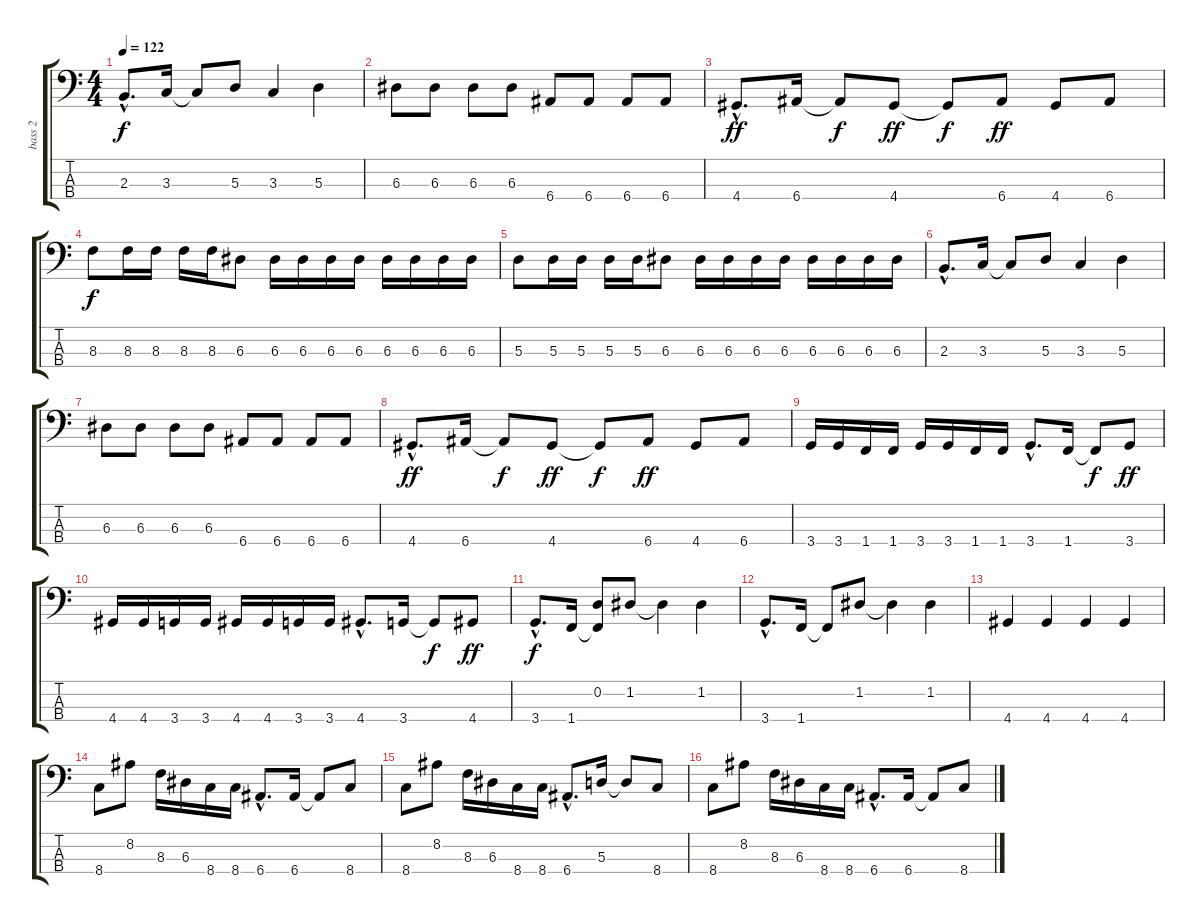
\track ("bass 2" "bass 2") {instrument electricbassfinger}
\staff {score tabs}
\tuning (G2 D2 A1 E1) {hide}
\ts (4 4)
\tempo 122
\clef f4
\ks c
2.3{hac}.8{d dy f} 3.3.16 3.3{t}.8 5.3.8 3.3.4 5.3.4 |
6.3.8 6.3.8 6.3.8 6.3.8 6.4.8 6.4.8 6.4.8 6.4.8 |
4.4{hac}.8{d dy ff} 6.4.16 6.4{t}.8{dy f} 4.4.8{dy ff} 4.4{t}.8{dy f} 6.4.8{dy ff} 4.4.8 6.4.8 |
8.3.8{dy f} 8.3.16 8.3.16 8.3.16 8.3.16 6.3.8 6.3.16 6.3.16 6.3.16 6.3.16 6.3.16 6.3.16 6.3.16 6.3.16 |
5.3.8 5.3.16 5.3.16 5.3.16 5.3.16 6.3.8 6.3.16 6.3.16 6.3.16 6.3.16 6.3.16 6.3.16 6.3.16 6.3.16 |
2.3{hac}.8{d} 3.3.16 3.3{t}.8 5.3.8 3.3.4 5.3.4 |
6.3.8 6.3.8 6.3.8 6.3.8 6.4.8 6.4.8 6.4.8 6.4.8 |
4.4{hac}.8{d dy ff} 6.4.16 6.4{t}.8{dy f} 4.4.8{dy ff} 4.4{t}.8{dy f} 6.4.8{dy ff} 4.4.8 6.4.8 |
3.4.16 3.4.16 1.4.16 1.4.16 3.4.16 3.4.16 1.4.16 1.4.16 3.4{hac}.8{d} 1.4.16 1.4{t}.8{dy f} 3.4.8{dy ff} |
4.4.16 4.4.16 3.4.16 3.4.16 4.4.16 4.4.16 3.4.16 3.4.16 4.4{hac}.8{d} 3.4.16 3.4{t}.8{dy f} 4.4.8{dy ff} |
3.4{hac}.8{d dy f} 1.4.16 (0.2 1.4{t}).8 1.2.8 1.2{t}.4 1.2.4 |
3.4{hac}.8{d} 1.4.16 1.4{t}.8 1.2.8 1.2{t}.4 1.2.4 |
4.4.4 4.4.4 4.4.4 4.4.4 |
8.4.8 8.2.8 8.3.16 6.3.16 8.4.16 8.4.16 6.4{hac}.8{d} 6.4.16 6.4{t}.8 8.4.8 |
8.4.8 8.2.8 8.3.16 6.3.16 8.4.16 8.4.16 6.4{hac}.8{d} 5.3.16 5.3{t}.8 8.4.8 |
8.4.8 8.2.8 8.3.16 6.3.16 8.4.16 8.4.16 6.4{hac}.8{d} 6.4.16 6.4{t}.8 8.4.8
